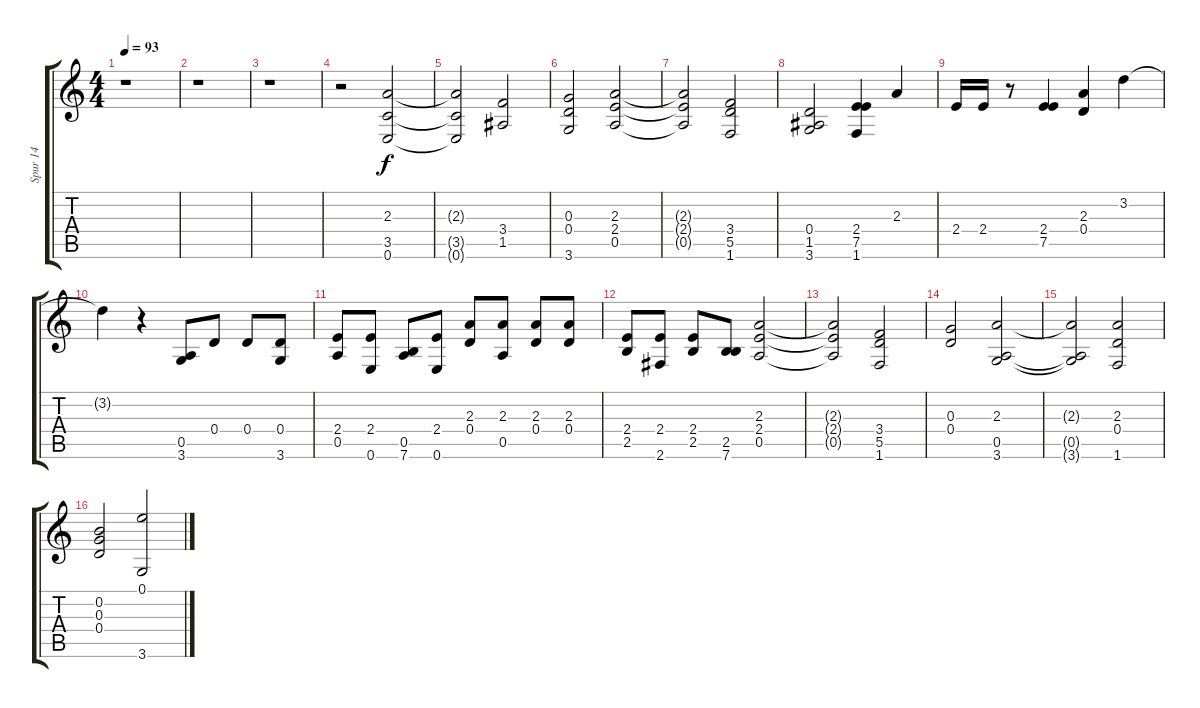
\track ("Spur 14" "Spur 14") {instrument distortionguitar}
\staff {score tabs}
\tuning (E4 B3 G3 D3 A2 E2) {hide}
\ts (4 4)
\tempo 93
\clef g2
\ks c
r.1{dy f} |
r.1 |
r.1 |
r.2 (2.3 3.5 0.6).2 |
(2.3{t} 3.5{t} 0.6{t}).2 (3.4 1.5).2 |
(0.3 0.4 3.6).2 (2.3 2.4 0.5).2 |
(2.3{t} 2.4{t} 0.5{t}).2 (3.4 5.5 1.6).2 |
(0.4 1.5 3.6).2 (2.4 7.5 1.6).4 2.3.4 |
2.4.16 2.4.16 r.8 (2.4 7.5).4 (2.3 0.4).4 3.2.4 |
3.2{t}.4 r.4 (0.5 3.6).8 0.4.8 0.4.8 (0.4 3.6).8 |
(2.4 0.5).8 (2.4 0.6).8 (0.5 7.6).8 (2.4 0.6).8 (2.3 0.4).8 (2.3 0.5).8 (2.3 0.4).8 (2.3 0.4).8 |
(2.4 2.5).8 (2.4 2.6).8 (2.4 2.5).8 (2.5 7.6).8 (2.3 2.4 0.5).2 |
(2.3{t} 2.4{t} 0.5{t}).2 (3.4 5.5 1.6).2 |
(0.3 0.4).2 (2.3 0.5 3.6).2 |
(2.3{t} 0.5{t} 3.6{t}).2 (2.3 0.4 1.6).2 |
(0.2 0.3 0.4).2 (0.1 3.6).2
